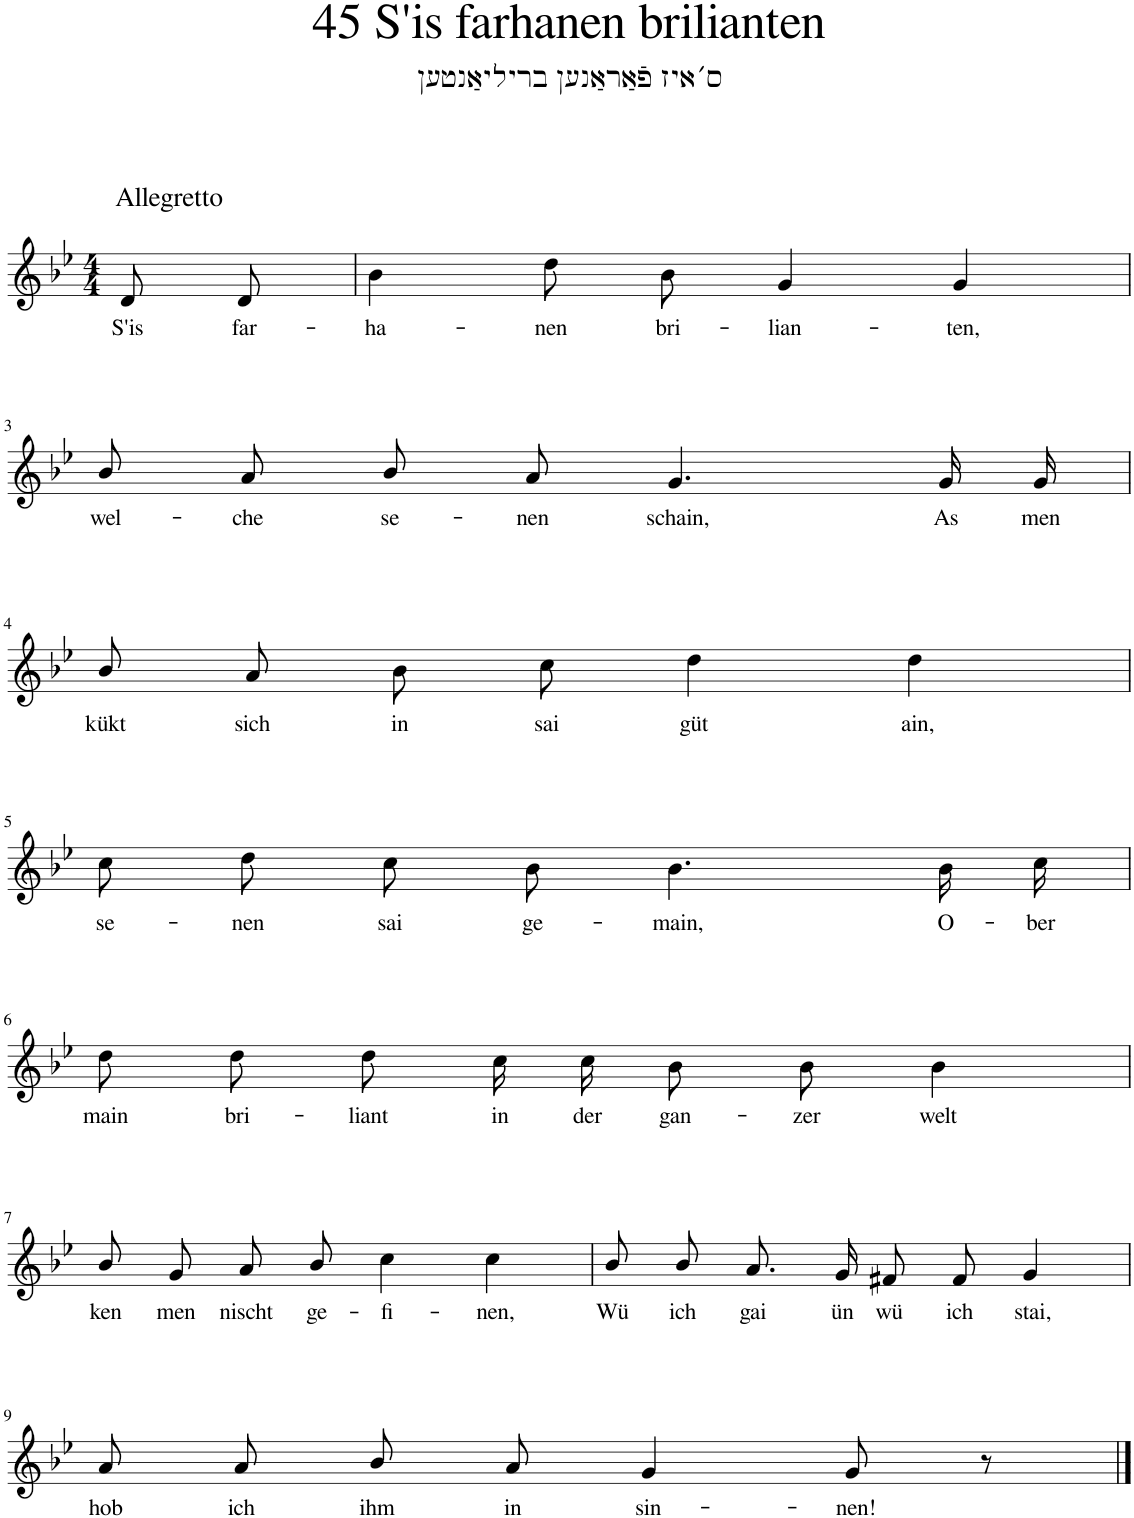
**kern	**text
*part1	*part1
*staff1	*staff1
*I"Piano	*
*I'Pno.	*
*clefG2	*
*k[b-e-]	*
*M4/4	*
=1	=1
!LO:TX:a:t=Allegretto	!
!	!LO:LY:b
8d/L	S'is
!	!LO:LY:b
8d/J	far-
=2	=2
!	!LO:LY:b
4b-\	-ha-
!	!LO:LY:b
8dd\L	-nen
!	!LO:LY:b
8b-\J	bri-
!	!LO:LY:b
4g/	-lian-
!	!LO:LY:b
4g/	-ten,
!!LO:LB:g=z
=3	=3
!	!LO:LY:b
8b-/L	wel-
!	!LO:LY:b
8a/J	-che
!	!LO:LY:b
8b-/L	se-
!	!LO:LY:b
8a/J	-nen
!	!LO:LY:b
4.g/	schain,
!	!LO:LY:b
16g/LL	As
!	!LO:LY:b
16g/JJ	men
!!LO:LB:g=z
=4	=4
!	!LO:LY:b
8b-/L	kükt
!	!LO:LY:b
8a/J	sich
!	!LO:LY:b
8b-\L	in
!	!LO:LY:b
8cc\J	sai
!	!LO:LY:b
4dd\	güt
!	!LO:LY:b
4dd\	ain,
!!LO:LB:g=z
=5	=5
!	!LO:LY:b
8cc\L	se-
!	!LO:LY:b
8dd\J	-nen
!	!LO:LY:b
8cc\L	sai
!	!LO:LY:b
8b-\J	ge-
!	!LO:LY:b
4.b-\	-main,
!	!LO:LY:b
16b-\LL	O-
!	!LO:LY:b
16cc\JJ	-ber
!!LO:LB:g=z
=6	=6
!	!LO:LY:b
8dd\L	main
!	!LO:LY:b
8dd\J	bri-
!	!LO:LY:b
8dd\L	-liant
!	!LO:LY:b
16cc\L	in
!	!LO:LY:b
16cc\JJ	der
!	!LO:LY:b
8b-\L	gan-
!	!LO:LY:b
8b-\J	-zer
!	!LO:LY:b
4b-\	welt
!!LO:LB:g=z
=7	=7
!	!LO:LY:b
8b-/L	ken
!	!LO:LY:b
8g/J	men
!	!LO:LY:b
8a/L	nischt
!	!LO:LY:b
8b-/J	ge-
!	!LO:LY:b
4cc\	-fi-
!	!LO:LY:b
4cc\	-nen,
=8	=8
!	!LO:LY:b
8b-/L	Wü
!	!LO:LY:b
8b-/J	ich
!	!LO:LY:b
8.a/L	gai
!	!LO:LY:b
16g/Jk	ün
!	!LO:LY:b
8f#X/L	wü
!	!LO:LY:b
8f#/J	ich
!	!LO:LY:b
4g/	stai,
!!LO:LB:g=z
=9	=9
!	!LO:LY:b
8a/L	hob
!	!LO:LY:b
8a/J	ich
!	!LO:LY:b
8b-/L	ihm
!	!LO:LY:b
8a/J	in
!	!LO:LY:b
4g/	sin-
!	!LO:LY:b
8g/	-nen!
8r	.
==	==
*-	*-
